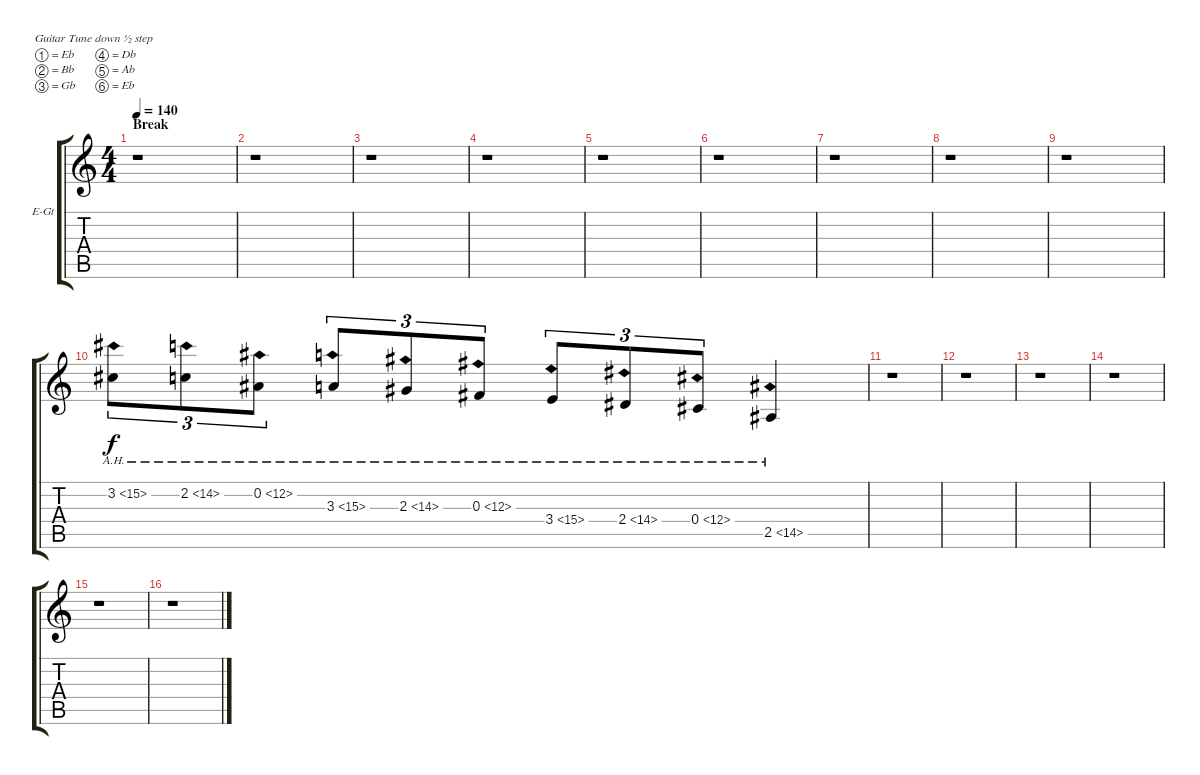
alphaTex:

\bracketExtendMode groupsimilarinstruments
\firstSystemTrackNameOrientation horizontal
\otherSystemsTrackNameOrientation horizontal
\track ("Lead Guitar" "E-Gt") {instrument overdrivenguitar}
\staff {score tabs}
\tuning (Eb4 Bb3 Gb3 Db3 Ab2 Eb2)
\ts (4 4)
\section ("" "Break")
\tempo 140
\clef g2
\ks c
r.1{dy f} |
r.1 |
r.1 |
r.1 |
r.1 |
r.1 |
r.1 |
r.1 |
r.1 |
3.2{ah 12}.8{tu (3 2)} 2.2{ah 12}.8{tu (3 2)} 0.2{ah 12}.8{tu (3 2)} 3.3{ah 12}.8{tu (3 2)} 2.3{ah 12}.8{tu (3 2)} 0.3{ah 12}.8{tu (3 2)} 3.4{ah 12}.8{tu (3 2)} 2.4{ah 12}.8{tu (3 2)} 0.4{ah 12}.8{tu (3 2)} 2.5{ah 12}.4 |
r.1 |
r.1 |
r.1 |
r.1 |
r.1 |
r.1
